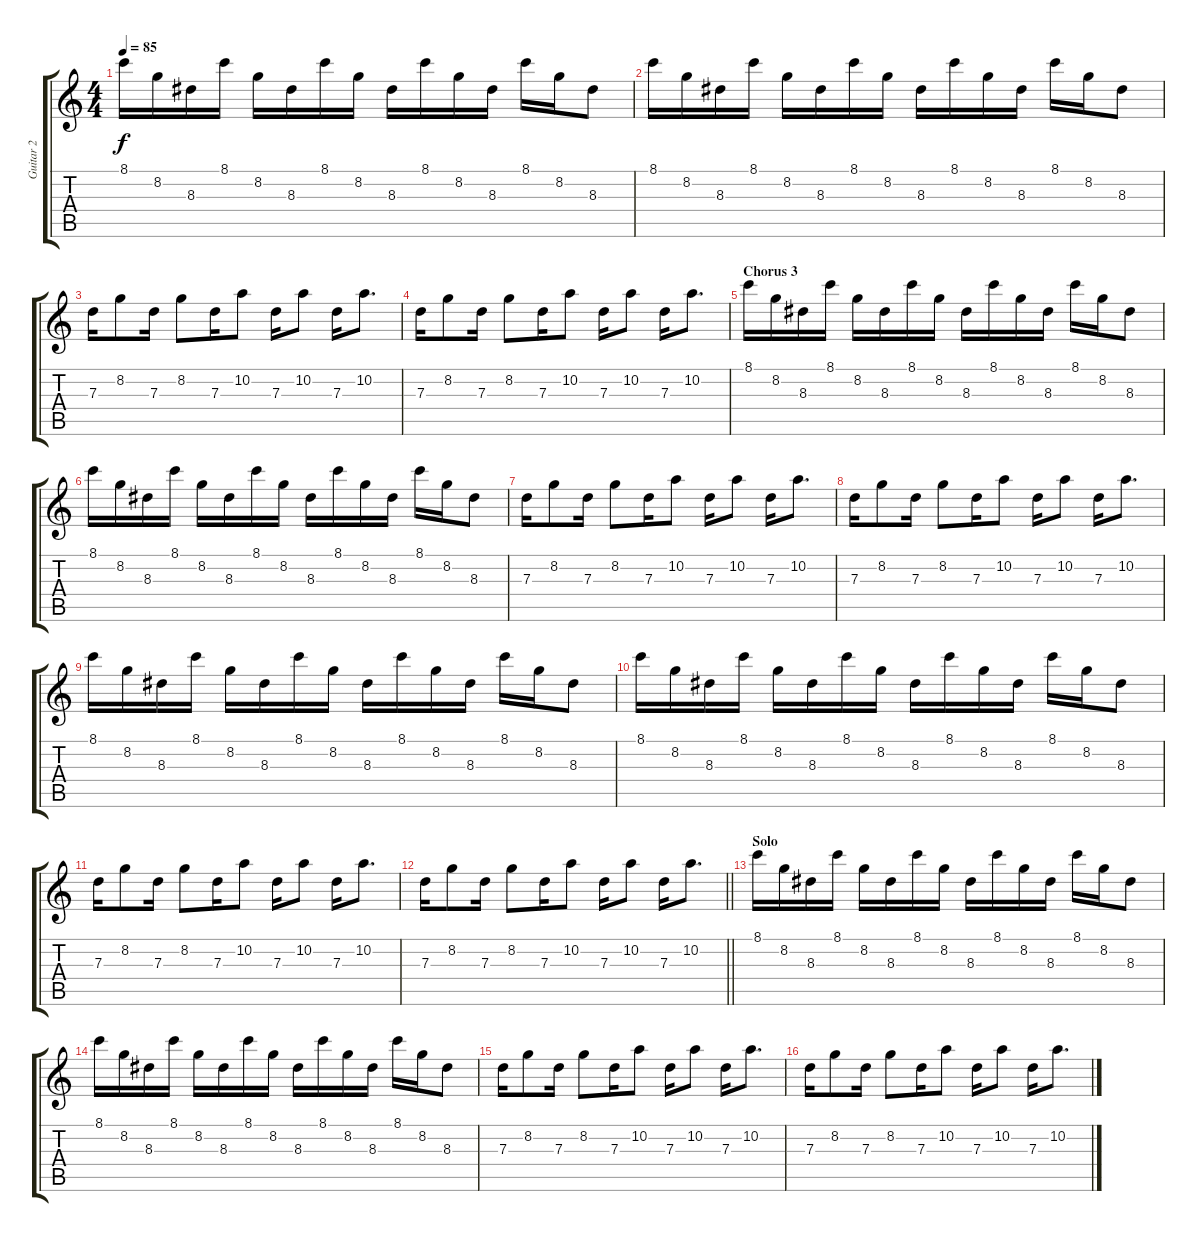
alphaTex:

\track ("Guitar 2" "Guitar 2") {instrument acousticguitarsteel}
\staff {score tabs}
\tuning (E4 B3 G3 D3 A2 E2) {hide}
\ts (4 4)
\tempo 85
\clef g2
\ks c
8.1.16{dy f} 8.2.16 8.3.16 8.1.16 8.2.16 8.3.16 8.1.16 8.2.16 8.3.16 8.1.16 8.2.16 8.3.16 8.1.16 8.2.16 8.3.8 |
8.1.16 8.2.16 8.3.16 8.1.16 8.2.16 8.3.16 8.1.16 8.2.16 8.3.16 8.1.16 8.2.16 8.3.16 8.1.16 8.2.16 8.3.8 |
7.3.16 8.2.8 7.3.16 8.2.8 7.3.16 10.2.8 7.3.16 10.2.8 7.3.16 10.2.8{d} |
7.3.16 8.2.8 7.3.16 8.2.8 7.3.16 10.2.8 7.3.16 10.2.8 7.3.16 10.2.8{d} |
\section ("" "Chorus 3")
8.1.16 8.2.16 8.3.16 8.1.16 8.2.16 8.3.16 8.1.16 8.2.16 8.3.16 8.1.16 8.2.16 8.3.16 8.1.16 8.2.16 8.3.8 |
8.1.16 8.2.16 8.3.16 8.1.16 8.2.16 8.3.16 8.1.16 8.2.16 8.3.16 8.1.16 8.2.16 8.3.16 8.1.16 8.2.16 8.3.8 |
7.3.16 8.2.8 7.3.16 8.2.8 7.3.16 10.2.8 7.3.16 10.2.8 7.3.16 10.2.8{d} |
7.3.16 8.2.8 7.3.16 8.2.8 7.3.16 10.2.8 7.3.16 10.2.8 7.3.16 10.2.8{d} |
8.1.16 8.2.16 8.3.16 8.1.16 8.2.16 8.3.16 8.1.16 8.2.16 8.3.16 8.1.16 8.2.16 8.3.16 8.1.16 8.2.16 8.3.8 |
8.1.16 8.2.16 8.3.16 8.1.16 8.2.16 8.3.16 8.1.16 8.2.16 8.3.16 8.1.16 8.2.16 8.3.16 8.1.16 8.2.16 8.3.8 |
7.3.16 8.2.8 7.3.16 8.2.8 7.3.16 10.2.8 7.3.16 10.2.8 7.3.16 10.2.8{d} |
\barLineRight lightlight
7.3.16 8.2.8 7.3.16 8.2.8 7.3.16 10.2.8 7.3.16 10.2.8 7.3.16 10.2.8{d} |
\section ("" "Solo")
8.1.16 8.2.16 8.3.16 8.1.16 8.2.16 8.3.16 8.1.16 8.2.16 8.3.16 8.1.16 8.2.16 8.3.16 8.1.16 8.2.16 8.3.8 |
8.1.16 8.2.16 8.3.16 8.1.16 8.2.16 8.3.16 8.1.16 8.2.16 8.3.16 8.1.16 8.2.16 8.3.16 8.1.16 8.2.16 8.3.8 |
7.3.16 8.2.8 7.3.16 8.2.8 7.3.16 10.2.8 7.3.16 10.2.8 7.3.16 10.2.8{d} |
7.3.16 8.2.8 7.3.16 8.2.8 7.3.16 10.2.8 7.3.16 10.2.8 7.3.16 10.2.8{d}
